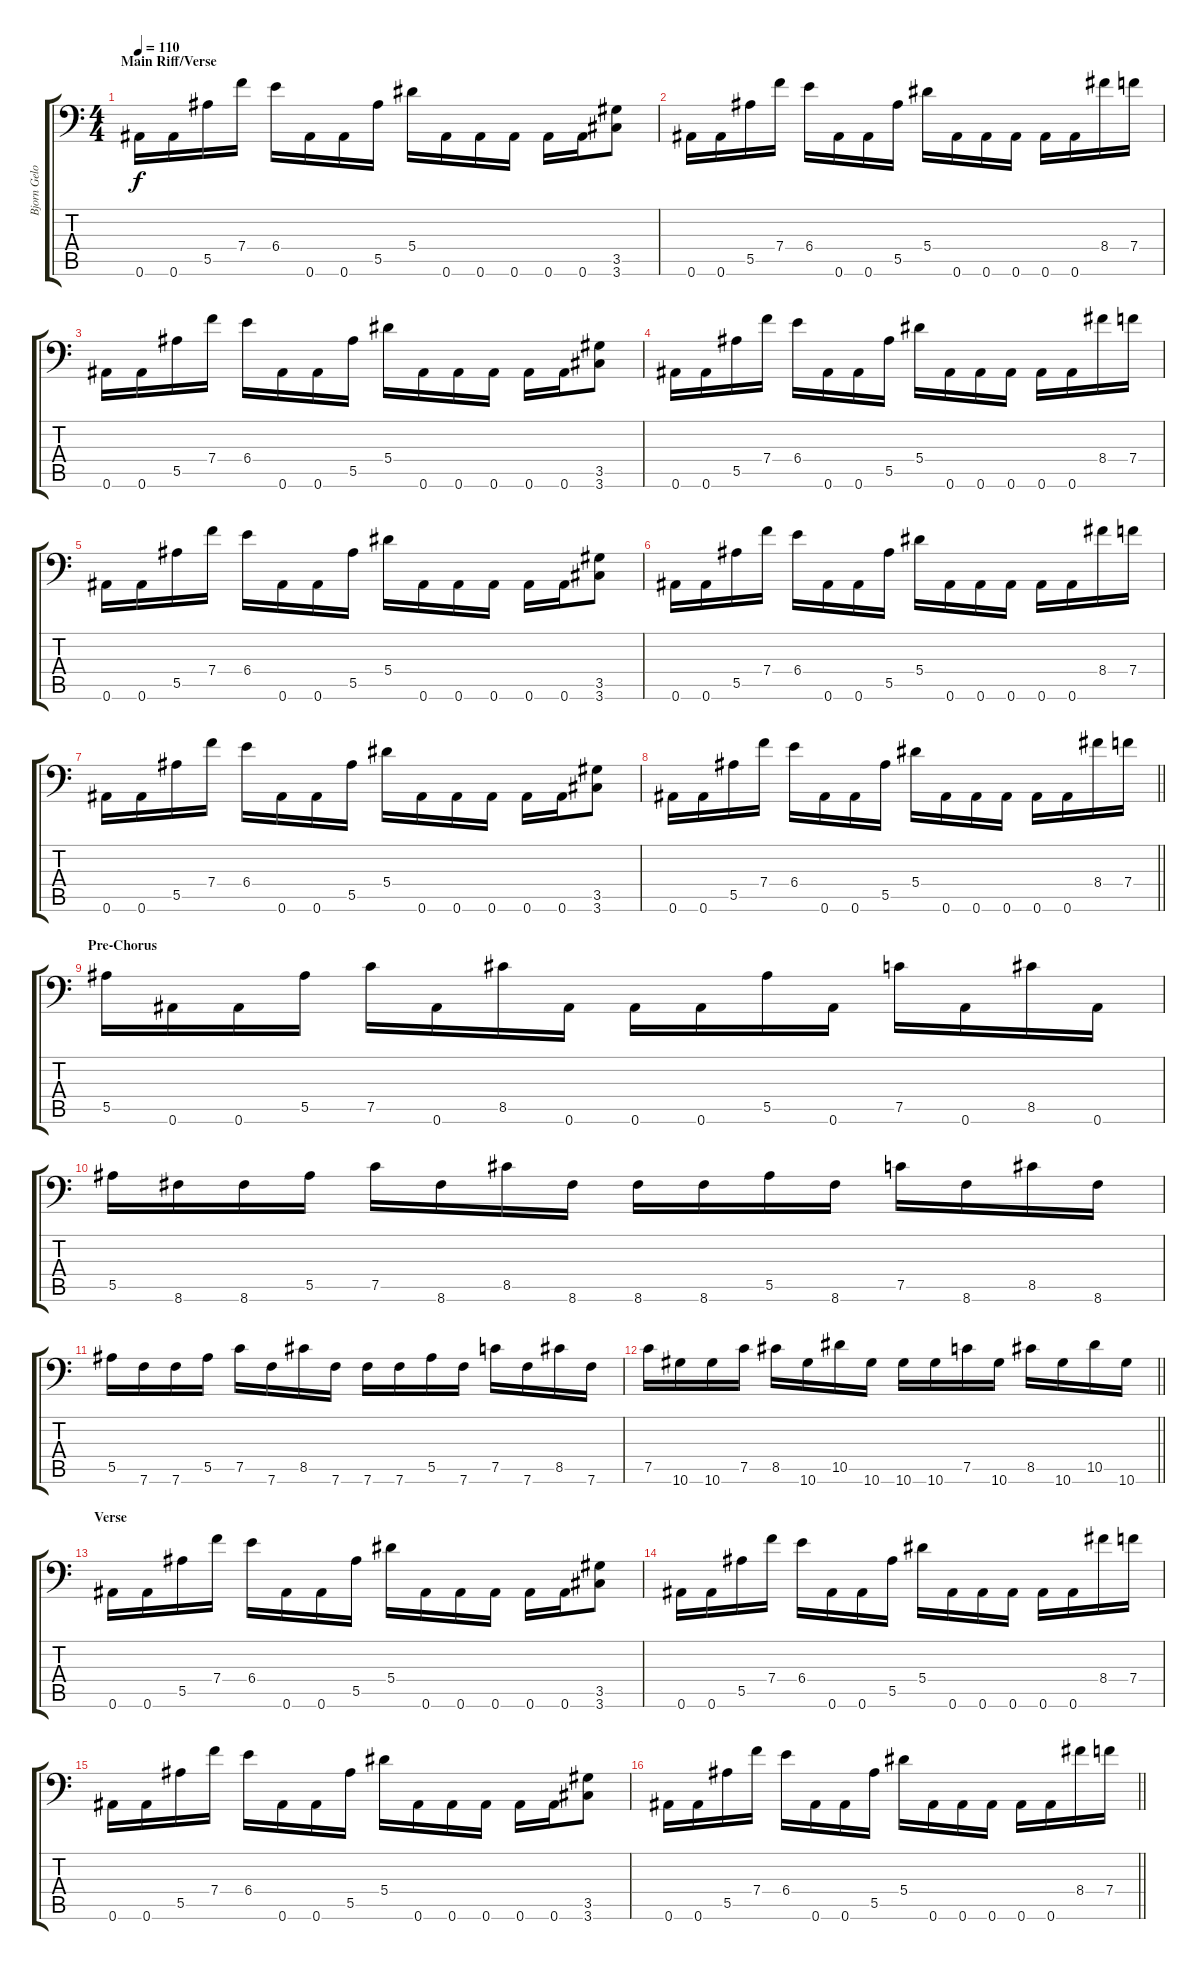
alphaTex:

\track ("Bjorn Gelotte" "Bjorn Gelo") {instrument distortionguitar}
\staff {score tabs}
\tuning (C4 G3 Eb3 Bb2 F2 Bb1) {hide}
\ts (4 4)
\section ("" "Main Riff/Verse")
\tempo 110
\clef f4
\ks c
0.6.16{dy f instrument distortionguitar} 0.6.16 5.5.16 7.4.16 6.4.16 0.6.16 0.6.16 5.5.16 5.4.16 0.6.16 0.6.16 0.6.16 0.6.16 0.6.16 (3.5 3.6).8 |
0.6.16 0.6.16 5.5.16 7.4.16 6.4.16 0.6.16 0.6.16 5.5.16 5.4.16 0.6.16 0.6.16 0.6.16 0.6.16 0.6.16 8.4.16 7.4.16 |
0.6.16 0.6.16 5.5.16 7.4.16 6.4.16 0.6.16 0.6.16 5.5.16 5.4.16 0.6.16 0.6.16 0.6.16 0.6.16 0.6.16 (3.5 3.6).8 |
0.6.16 0.6.16 5.5.16 7.4.16 6.4.16 0.6.16 0.6.16 5.5.16 5.4.16 0.6.16 0.6.16 0.6.16 0.6.16 0.6.16 8.4.16 7.4.16 |
0.6.16 0.6.16 5.5.16 7.4.16 6.4.16 0.6.16 0.6.16 5.5.16 5.4.16 0.6.16 0.6.16 0.6.16 0.6.16 0.6.16 (3.5 3.6).8 |
0.6.16 0.6.16 5.5.16 7.4.16 6.4.16 0.6.16 0.6.16 5.5.16 5.4.16 0.6.16 0.6.16 0.6.16 0.6.16 0.6.16 8.4.16 7.4.16 |
0.6.16 0.6.16 5.5.16 7.4.16 6.4.16 0.6.16 0.6.16 5.5.16 5.4.16 0.6.16 0.6.16 0.6.16 0.6.16 0.6.16 (3.5 3.6).8 |
\barLineRight lightlight
0.6.16 0.6.16 5.5.16 7.4.16 6.4.16 0.6.16 0.6.16 5.5.16 5.4.16 0.6.16 0.6.16 0.6.16 0.6.16 0.6.16 8.4.16 7.4.16 |
\section ("" "Pre-Chorus")
5.5.16 0.6.16 0.6.16 5.5.16 7.5.16 0.6.16 8.5.16 0.6.16 0.6.16 0.6.16 5.5.16 0.6.16 7.5.16 0.6.16 8.5.16 0.6.16 |
5.5.16 8.6.16 8.6.16 5.5.16 7.5.16 8.6.16 8.5.16 8.6.16 8.6.16 8.6.16 5.5.16 8.6.16 7.5.16 8.6.16 8.5.16 8.6.16 |
5.5.16 7.6.16 7.6.16 5.5.16 7.5.16 7.6.16 8.5.16 7.6.16 7.6.16 7.6.16 5.5.16 7.6.16 7.5.16 7.6.16 8.5.16 7.6.16 |
\barLineRight lightlight
7.5.16 10.6.16 10.6.16 7.5.16 8.5.16 10.6.16 10.5.16 10.6.16 10.6.16 10.6.16 7.5.16 10.6.16 8.5.16 10.6.16 10.5.16 10.6.16 |
\section ("" "Verse")
0.6.16 0.6.16 5.5.16 7.4.16 6.4.16 0.6.16 0.6.16 5.5.16 5.4.16 0.6.16 0.6.16 0.6.16 0.6.16 0.6.16 (3.5 3.6).8 |
0.6.16 0.6.16 5.5.16 7.4.16 6.4.16 0.6.16 0.6.16 5.5.16 5.4.16 0.6.16 0.6.16 0.6.16 0.6.16 0.6.16 8.4.16 7.4.16 |
0.6.16 0.6.16 5.5.16 7.4.16 6.4.16 0.6.16 0.6.16 5.5.16 5.4.16 0.6.16 0.6.16 0.6.16 0.6.16 0.6.16 (3.5 3.6).8 |
\barLineRight lightlight
0.6.16 0.6.16 5.5.16 7.4.16 6.4.16 0.6.16 0.6.16 5.5.16 5.4.16 0.6.16 0.6.16 0.6.16 0.6.16 0.6.16 8.4.16 7.4.16
